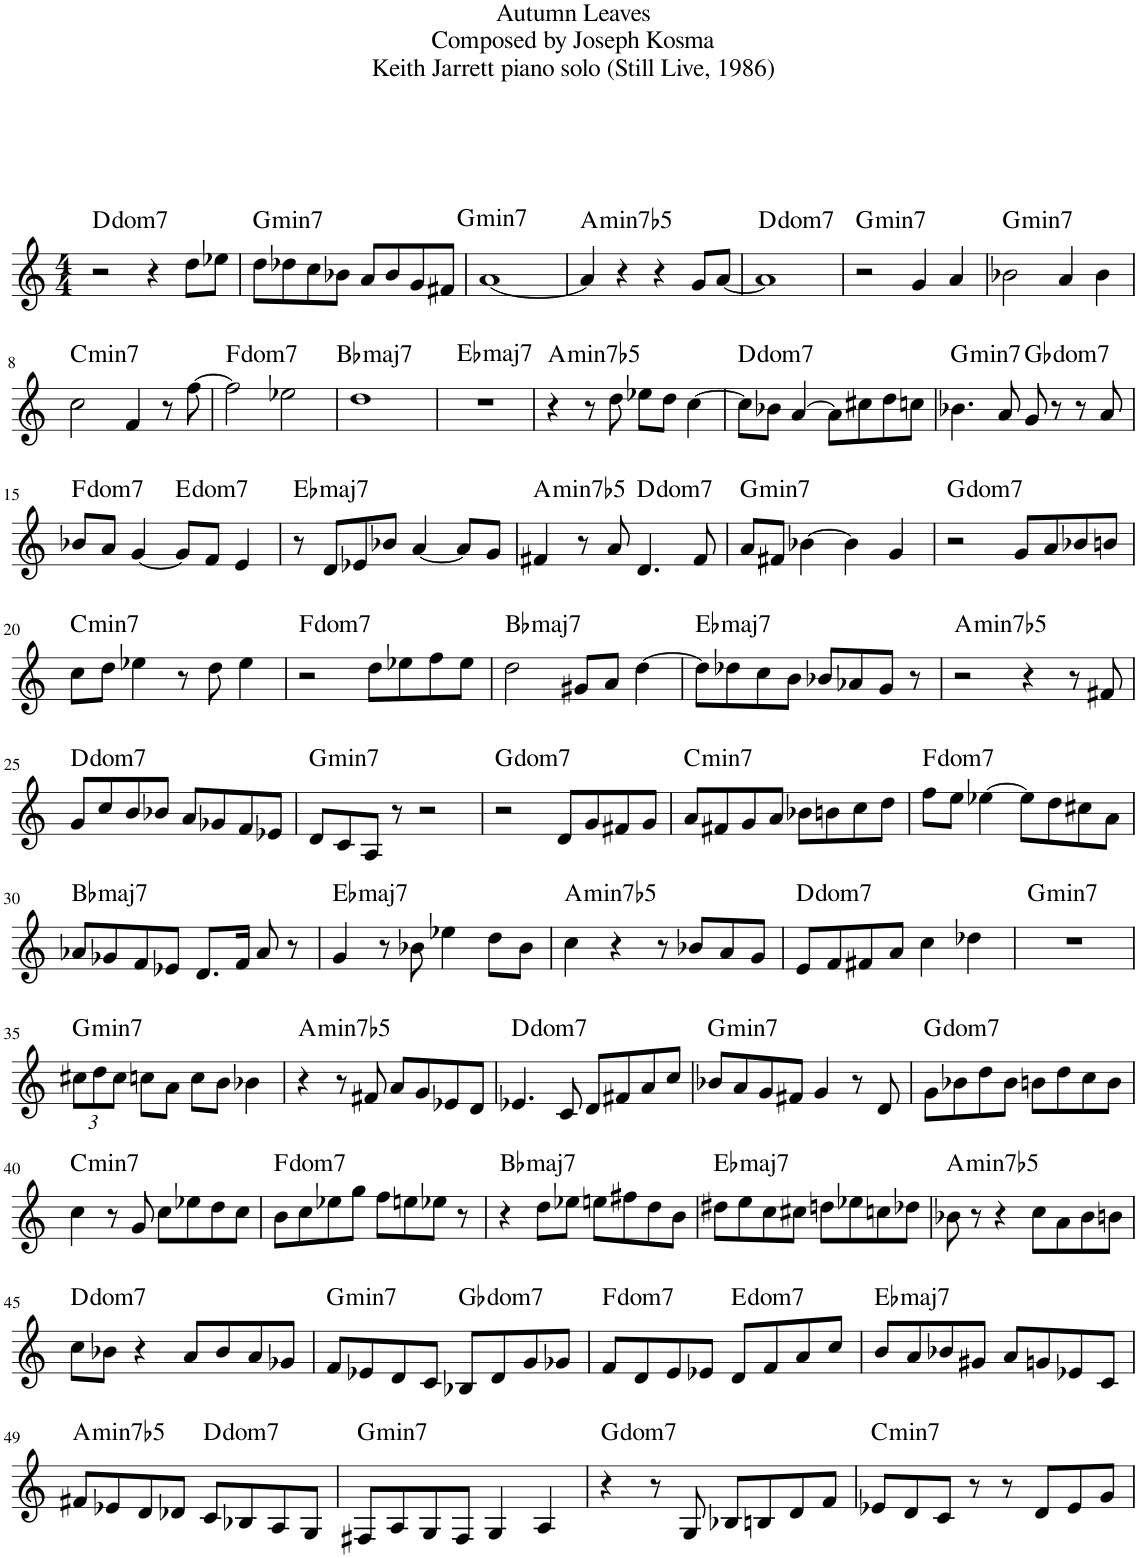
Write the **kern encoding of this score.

**kern	**harte
*part1	*part1
*staff1	*
*I"Piano	*
*I'Pno.	*
*clefG2	*
*k[]	*
*M4/4	*
=1	=1
!	!LO:H:kt=dom
2r	.
4r	.
8dd\L	.
8ee-X\J	.
=2	=2
!	!LO:H:kt=min7
8dd\L	G:min7
8dd-X\	.
8cc\	.
8b-X\J	.
8a/L	.
8b-/	.
8g/	.
8f#X/J	.
=3	=3
!	!LO:H:kt=min7
[1a	G:min7
=4	=4
!	!LO:H:kt=min7b5
4a/]	A:hdim7
4r	.
4r	.
8g/L	.
[8a/J	.
=5	=5
!	!LO:H:kt=dom
1a]	.
=6	=6
!	!LO:H:kt=min7
2r	G:min7
4g/	.
4a/	.
=7	=7
!	!LO:H:kt=min7
2b-X\	G:min7
4a/	.
4b-\	.
!!LO:LB:g=z
=8	=8
!	!LO:H:kt=min7
2cc\	C:min7
4f/	.
8r	.
[8ff\	.
=9	=9
!	!LO:H:kt=dom
2ff\]	.
2ee-X\	.
=10	=10
!	!LO:H:kt=maj7
1dd	Bb:maj7
=11	=11
!	!LO:H:kt=maj7
1r	Eb:maj7
=12	=12
!	!LO:H:kt=min7b5
4r	A:hdim7
8r	.
8dd\	.
8ee-X\L	.
8dd\J	.
[4cc\	.
=13	=13
!	!LO:H:kt=dom
8cc\L]	.
8b-X\J	.
[4a/	.
8a\L]	.
8cc#X\	.
8dd\	.
8ccn\J	.
=14	=14
!	!LO:H:kt=min7
4.b-X\	G:min7
8a/	.
!	!LO:H:kt=dom
8g/	.
8r	.
8r	.
8a/	.
!!LO:LB:g=z
=15	=15
!	!LO:H:kt=dom
8b-X/L	.
8a/J	.
[4g/	.
!	!LO:H:kt=dom
8g/L]	.
8f/J	.
4e/	.
=16	=16
!	!LO:H:kt=maj7
8r	Eb:maj7
8d/L	.
8e-X/	.
8b-X/J	.
[4a/	.
8a/L]	.
8g/J	.
=17	=17
!	!LO:H:kt=min7b5
4f#X/	A:hdim7
8r	.
8a/	.
!	!LO:H:kt=dom
4.d/	.
8f#/	.
=18	=18
!	!LO:H:kt=min7
8a/L	G:min7
8f#X/J	.
[4b-X\	.
4b-\]	.
4g/	.
=19	=19
!	!LO:H:kt=dom
2r	.
8g/L	.
8a/	.
8b-X/	.
8bn/J	.
!!LO:LB:g=z
=20	=20
!	!LO:H:kt=min7
8cc\L	C:min7
8dd\J	.
4ee-X\	.
8r	.
8dd\	.
4ee-\	.
=21	=21
!	!LO:H:kt=dom
2r	.
8dd\L	.
8ee-X\	.
8ff\	.
8ee-\J	.
=22	=22
!	!LO:H:kt=maj7
2dd\	Bb:maj7
8g#X/L	.
8a/J	.
[4dd\	.
=23	=23
!	!LO:H:kt=maj7
8dd\L]	Eb:maj7
8dd-X\	.
8cc\	.
8b\J	.
8b-X/L	.
8a-X/	.
8g/J	.
8r	.
=24	=24
!	!LO:H:kt=min7b5
2r	A:hdim7
4r	.
8r	.
8f#X/	.
!!LO:LB:g=z
=25	=25
!	!LO:H:kt=dom
8g/L	.
8cc/	.
8b/	.
8b-X/J	.
8a/L	.
8g-X/	.
8f/	.
8e-X/J	.
=26	=26
!	!LO:H:kt=min7
8d/L	G:min7
8c/	.
8A/J	.
8r	.
2r	.
=27	=27
!	!LO:H:kt=dom
2r	.
8d/L	.
8g/	.
8f#X/	.
8g/J	.
=28	=28
!	!LO:H:kt=min7
8a/L	C:min7
8f#X/	.
8g/	.
8a/J	.
8b-X\L	.
8bn\	.
8cc\	.
8dd\J	.
=29	=29
!	!LO:H:kt=dom
8ff\L	.
8ee\J	.
[4ee-X\	.
8ee-\L]	.
8dd\	.
8cc#X\	.
8a\J	.
!!LO:LB:g=z
=30	=30
!	!LO:H:kt=maj7
8a-X/L	Bb:maj7
8g-X/	.
8f/	.
8e-X/J	.
8.d/L	.
16f/Jk	.
8a-/	.
8r	.
=31	=31
!	!LO:H:kt=maj7
4g/	Eb:maj7
8r	.
8b-X\	.
4ee-X\	.
8dd\L	.
8b-\J	.
=32	=32
!	!LO:H:kt=min7b5
4cc\	A:hdim7
4r	.
8r	.
8b-X/L	.
8a/	.
8g/J	.
=33	=33
!	!LO:H:kt=dom
8e/L	.
8f/	.
8f#X/	.
8a/J	.
4cc\	.
4dd-X\	.
=34	=34
!	!LO:H:kt=min7
1r	G:min7
!!LO:LB:g=z
=35	=35
*Xbrackettup	*
!	!LO:H:kt=min7
12cc#X\L	G:min7
12dd\	.
12cc#\J	.
8ccn\L	.
8a\J	.
8cc\L	.
8b\J	.
4b-X\	.
=36	=36
!	!LO:H:kt=min7b5
4r	A:hdim7
8r	.
8f#X/	.
8a/L	.
8g/	.
8e-X/	.
8d/J	.
=37	=37
!	!LO:H:kt=dom
4.e-X/	.
8c/	.
8d/L	.
8f#X/	.
8a/	.
8cc/J	.
=38	=38
!	!LO:H:kt=min7
8b-X/L	G:min7
8a/	.
8g/	.
8f#X/J	.
4g/	.
8r	.
8d/	.
=39	=39
!	!LO:H:kt=dom
8g\L	.
8b-X\	.
8dd\	.
8b-\J	.
8bn\L	.
8dd\	.
8cc\	.
8b\J	.
!!LO:LB:g=z
=40	=40
!	!LO:H:kt=min7
4cc\	C:min7
8r	.
8g/	.
8cc\L	.
8ee-X\	.
8dd\	.
8cc\J	.
=41	=41
!	!LO:H:kt=dom
8b\L	.
8cc\	.
8ee-X\	.
8gg\J	.
8ff\L	.
8een\	.
8ee-X\J	.
8r	.
=42	=42
!	!LO:H:kt=maj7
4r	Bb:maj7
8dd\L	.
8ee-X\J	.
8een\L	.
8ff#X\	.
8dd\	.
8b\J	.
=43	=43
!	!LO:H:kt=maj7
8dd#X\L	Eb:maj7
8ee\	.
8cc\	.
8cc#X\J	.
8ddn\L	.
8ee-X\	.
8ccn\	.
8dd-X\J	.
=44	=44
!	!LO:H:kt=min7b5
8b-X\	A:hdim7
8r	.
4r	.
8cc\L	.
8a\	.
8b-\	.
8bn\J	.
!!LO:LB:g=z
=45	=45
!	!LO:H:kt=dom
8cc\L	.
8b-X\J	.
4r	.
8a/L	.
8b-/	.
8a/	.
8g-X/J	.
=46	=46
!	!LO:H:kt=min7
8f/L	G:min7
8e-X/	.
8d/	.
8c/J	.
!	!LO:H:kt=dom
8B-X/L	.
8d/	.
8g/	.
8g-X/J	.
=47	=47
!	!LO:H:kt=dom
8f/L	.
8d/	.
8e/	.
8e-X/J	.
!	!LO:H:kt=dom
8d/L	.
8f/	.
8a/	.
8cc/J	.
=48	=48
!	!LO:H:kt=maj7
8b/L	Eb:maj7
8a/	.
8b-X/	.
8g#X/J	.
8a/L	.
8gn/	.
8e-X/	.
8c/J	.
!!LO:LB:g=z
=49	=49
!	!LO:H:kt=min7b5
8f#X/L	A:hdim7
8e-X/	.
8d/	.
8d-X/J	.
!	!LO:H:kt=dom
8c/L	.
8B-X/	.
8A/	.
8G/J	.
=50	=50
!	!LO:H:kt=min7
8F#X/L	G:min7
8A/	.
8G/	.
8F#/J	.
4G/	.
4A/	.
=51	=51
!	!LO:H:kt=dom
4r	.
8r	.
8G/	.
8B-X/L	.
8Bn/	.
8d/	.
8f/J	.
=52	=52
!	!LO:H:kt=min7
8e-X/L	C:min7
8d/	.
8c/J	.
8r	.
8r	.
8d/L	.
8e-/	.
8g/J	.
=	=
*-	*-
